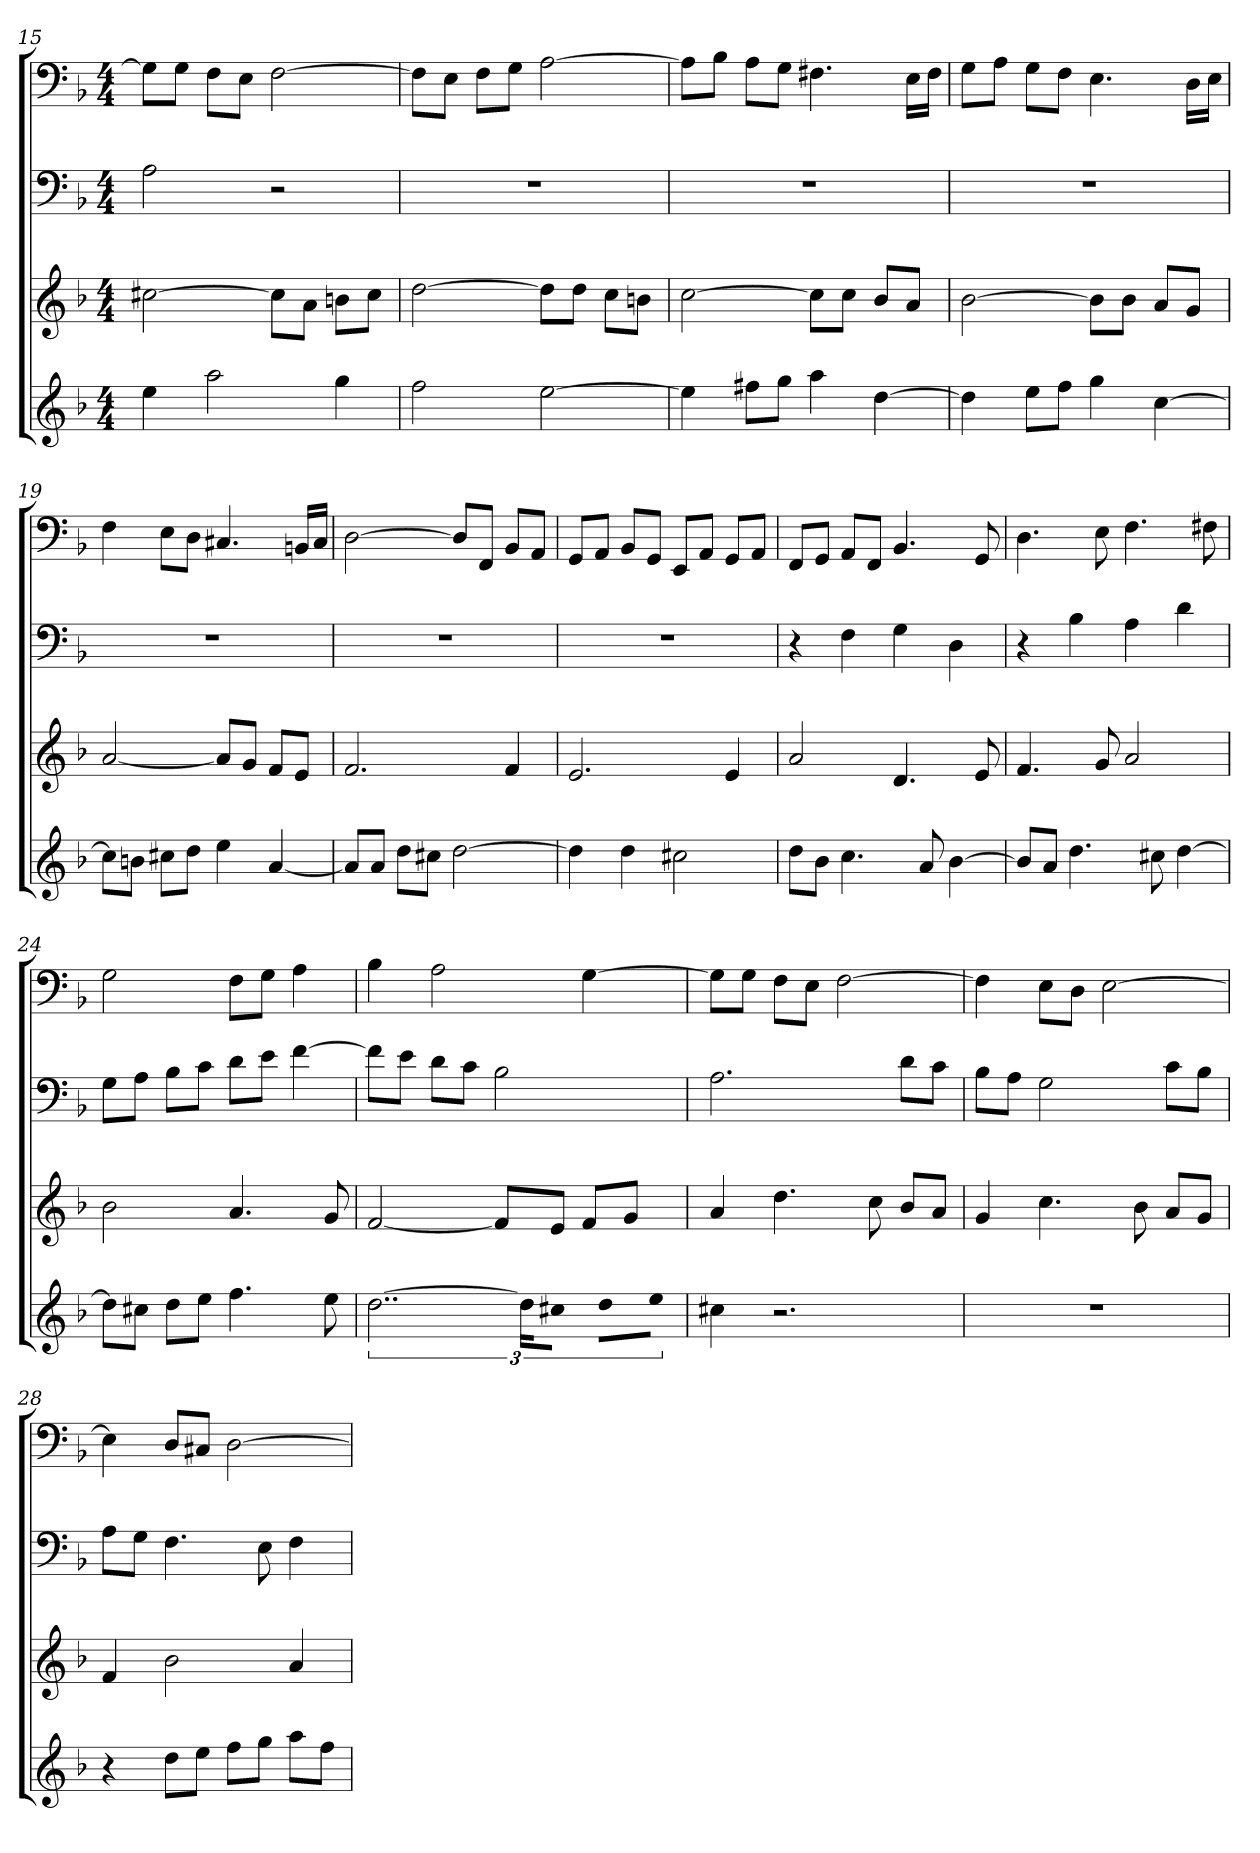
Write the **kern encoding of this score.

**kern	**kern	**kern	**kern
*part4	*part3	*part2	*part1
*staff4	*staff3	*staff2	*staff1
*k[b-]	*k[b-]	*k[b-]	*k[b-]
*d:	*d:	*d:	*d:
*M4/4	*M4/4	*M4/4	*M4/4
=15	=15	=15	=15
4ee	[2cc#X	2A	8GL]
.	.	.	8GJ
2aa	.	.	8FL
.	.	.	8EJ
.	8cc#L]	2r	[2F
.	8aJ	.	.
4gg	8bnL	.	.
.	8cc#J	.	.
=16	=16	=16	=16
2ff	[2dd	1r	8FL]
.	.	.	8EJ
.	.	.	8FL
.	.	.	8GJ
[2ee	8ddL]	.	[2A
.	8ddJ	.	.
.	8ccL	.	.
.	8bnJ	.	.
=17	=17	=17	=17
4ee]	[2cc	1r	8AL]
.	.	.	8B-J
8ff#XL	.	.	8AL
8ggJ	.	.	8GJ
4aa	8ccL]	.	4.F#X
.	8ccJ	.	.
[4dd	8b-L	.	.
.	8aJ	.	16ELL
.	.	.	16F#JJ
=18	=18	=18	=18
4dd]	[2b-	1r	8GL
.	.	.	8AJ
8eeL	.	.	8GL
8ffJ	.	.	8FJ
4gg	8b-L]	.	4.E
.	8b-J	.	.
[4cc	8aL	.	.
.	8gJ	.	16DLL
.	.	.	16EJJ
=19	=19	=19	=19
8ccL]	[2a	1r	4F
8bnJ	.	.	.
8cc#XL	.	.	8EL
8ddJ	.	.	8DJ
4ee	8aL]	.	4.C#X
.	8gJ	.	.
[4a	8fL	.	.
.	8eJ	.	16BBnLL
.	.	.	16C#JJ
=20	=20	=20	=20
8aL]	2.f	1r	[2D
8aJ	.	.	.
8ddL	.	.	.
8cc#XJ	.	.	.
[2dd	.	.	8DL]
.	.	.	8FFJ
.	4f	.	8BB-L
.	.	.	8AAJ
=21	=21	=21	=21
4dd]	2.e	1r	8GGL
.	.	.	8AAJ
4dd	.	.	8BB-L
.	.	.	8GGJ
2cc#X	.	.	8EEL
.	.	.	8AAJ
.	4e	.	8GGL
.	.	.	8AAJ
=22	=22	=22	=22
8ddL	2a	4r	8FFL
8b-J	.	.	8GGJ
4.cc	.	4F	8AAL
.	.	.	8FFJ
.	4.d	4G	4.BB-
8a	.	.	.
[4b-	.	4D	.
.	8e	.	8GG
=23	=23	=23	=23
8b-L]	4.f	4r	4.D
8aJ	.	.	.
4.dd	.	4B-	.
.	8g	.	8E
.	2a	4A	4.F
8cc#X	.	.	.
[4dd	.	4d	.
.	.	.	8F#X
=24	=24	=24	=24
8ddL]	2b-	8GL	2G
8cc#XJ	.	8AJ	.
8ddL	.	8B-L	.
8eeJ	.	8cJ	.
4.ff	4.a	8dL	8FL
.	.	8eJ	8GJ
.	.	[4f	4A
8ee	8g	.	.
=25	=25	=25	=25
[3..dd	[2f	8fL]	4B-
.	.	8eJ	.
.	.	8dL	2A
.	.	8cJ	.
.	8fL]	2B-	.
24ddKL]	.	.	.
8cc#XJ	8eJ	.	.
8ddL	8fL	.	[4G
8eeJ	8gJ	.	.
=26	=26	=26	=26
4cc#X	4a	2.A	8GL]
.	.	.	8GJ
2.r	4.dd	.	8FL
.	.	.	8EJ
.	.	.	[2F
.	8cc	.	.
.	8b-L	8dL	.
.	8aJ	8cJ	.
=27	=27	=27	=27
1r	4g	8B-L	4F]
.	.	8AJ	.
.	4.cc	2G	8EL
.	.	.	8DJ
.	.	.	[2E
.	8b-	.	.
.	8aL	8cL	.
.	8gJ	8B-J	.
=28	=28	=28	=28
4r	4f	8AL	4E]
.	.	8GJ	.
8ddL	2b-	4.F	8DL
8eeJ	.	.	8C#XJ
8ffL	.	.	[2D
8ggJ	.	8E	.
8aaL	4a	4F	.
8ffJ	.	.	.
=	=	=	=
*-	*-	*-	*-
